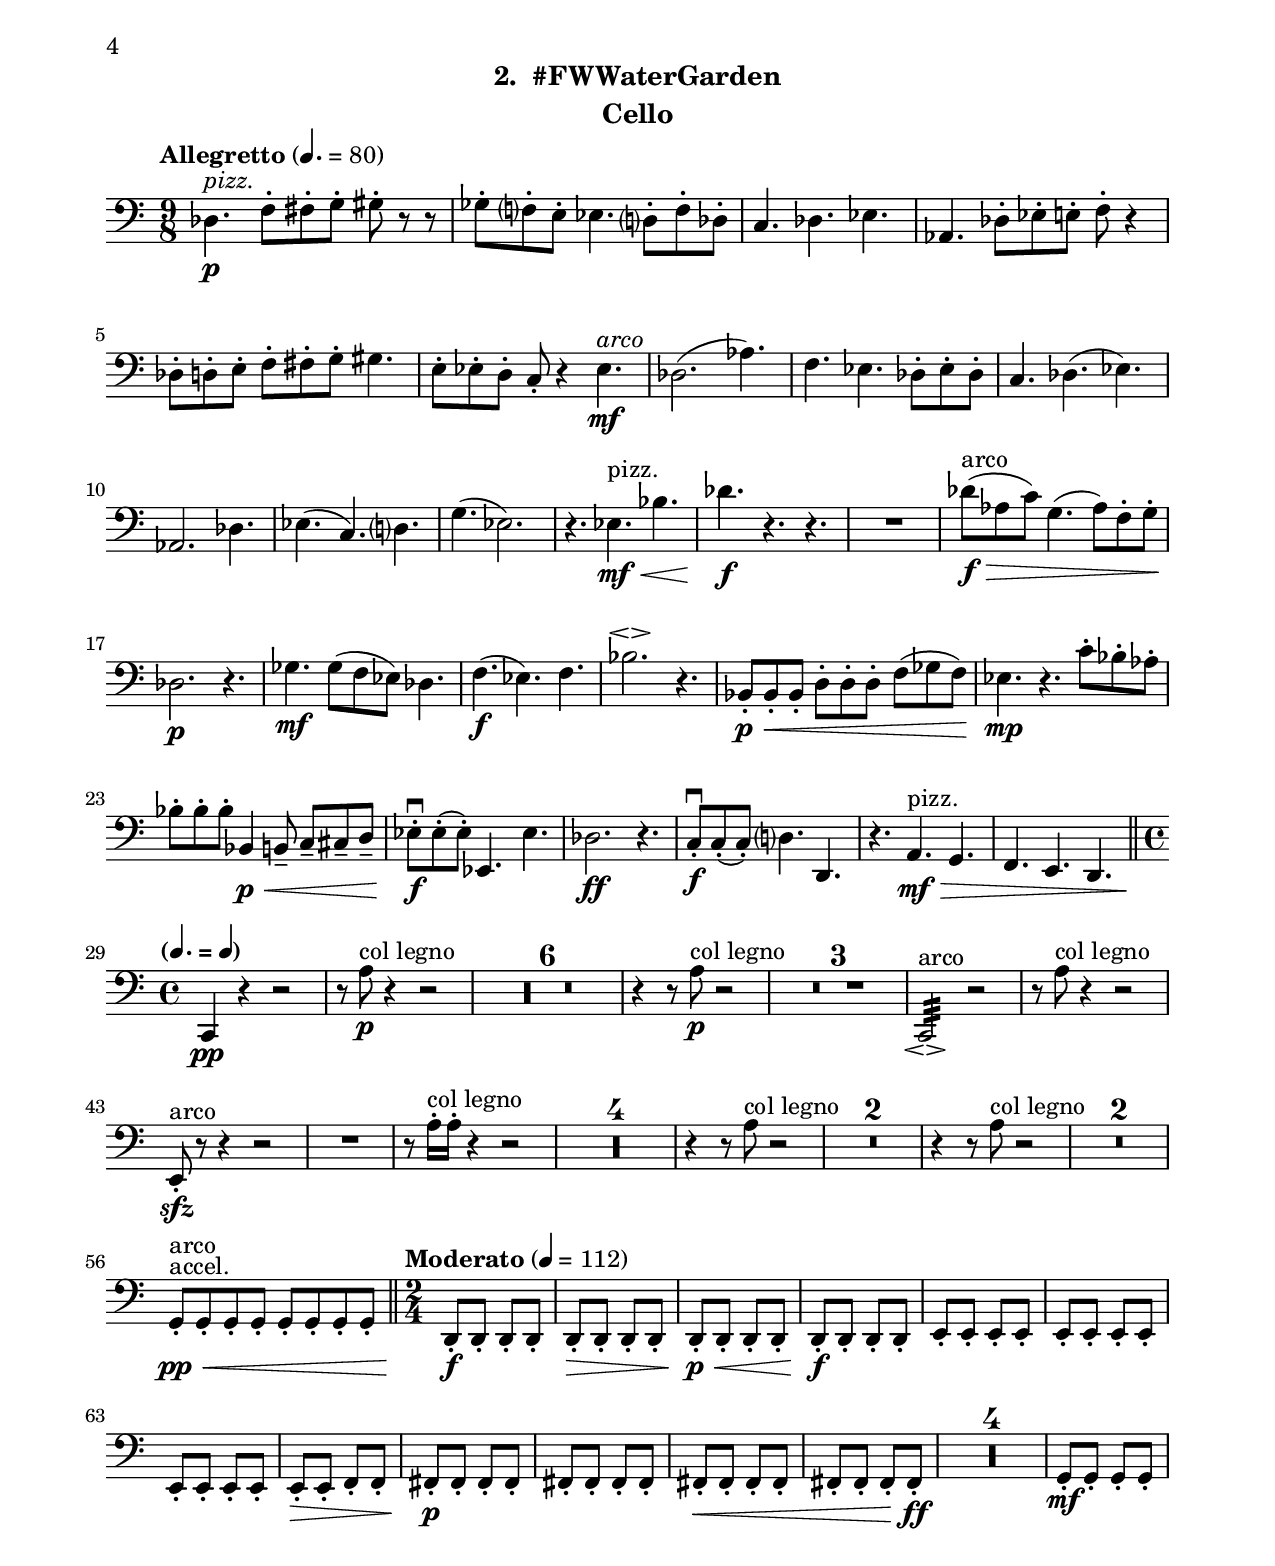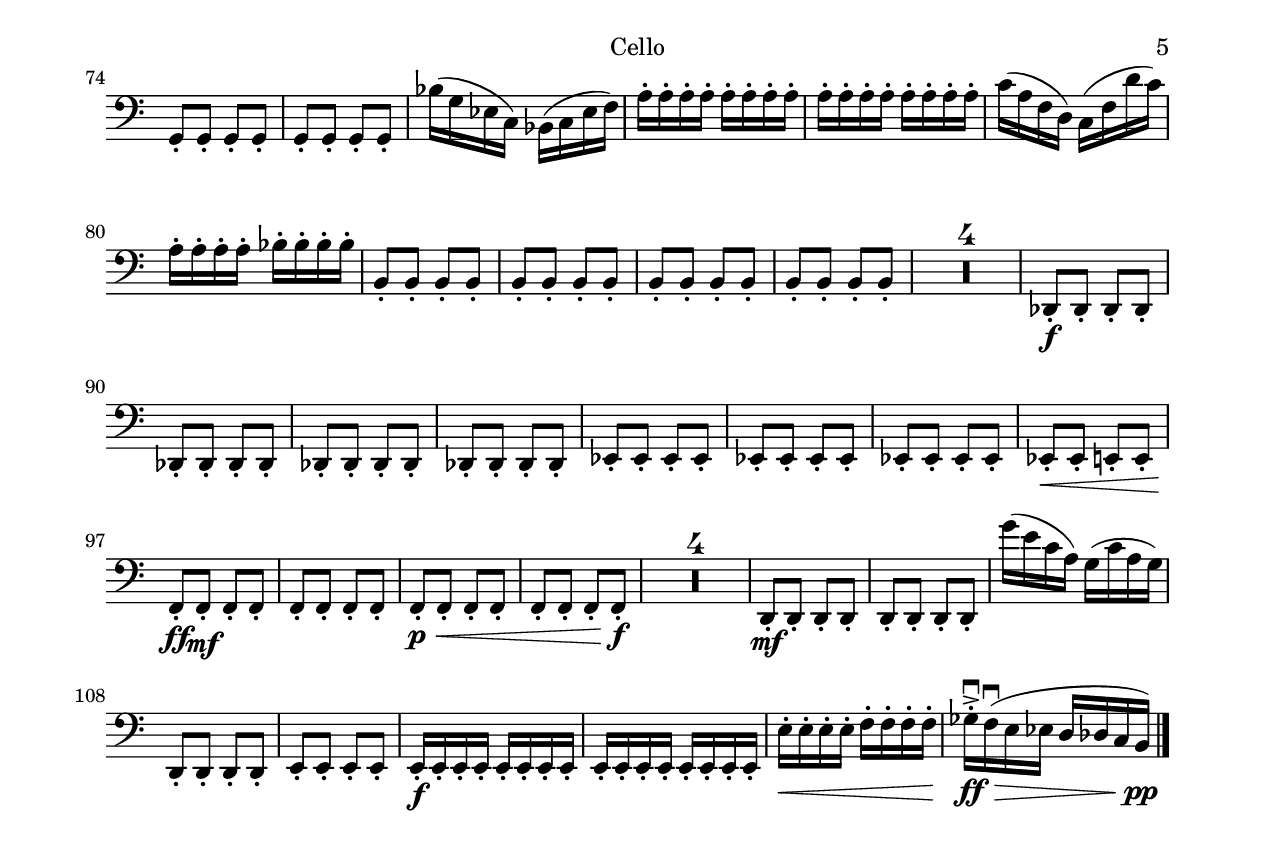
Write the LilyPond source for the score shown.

\version "2.12.0"
#(set-default-paper-size "letter")
#(set-global-staff-size 21)

\paper {
  line-width    = 180\mm
  left-margin   = 20\mm
  top-margin    = 10\mm
  bottom-margin = 15\mm
  indent = 0 \mm 
  ragged-bottom = ##f  
  first-page-number = 4
  print-first-page-number = ##t  
  two-sided = ##t
  binding-offset = 0.25\in
  }

\header {
    subtitle = "2.  #FWWaterGarden"
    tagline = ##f
    instrument = "Cello"                     %% CHANGE INSTRUMENT NAME
    }

AvoiceAA = \relative c{
    \clef bass
    %staffkeysig
    \key c \major 
    %bartimesig: 
    \time 9/8 
    \tempo "Allegretto" 4. = 80  
    des4. ^\markup {\italic "pizz."} \p f8-.  fis-.  g-.  gis-.  r r      | % 1
    ges-.  f-.  e-.  ees4. d8-.  f-.  des-.       | % 2
    c4. des4. ees4.      | % 3
    aes,4. des8-.  ees-.  e-.  f-.  r4      | % 4
    des8-.  d-.  e-.  f-.  fis-.  g-.  gis4.      | % 5
    e8-.  ees-.  d-.  c-.  r4 ees4. \mf ^\markup {\italic "arco"}      | % 6
    des2.( aes'4.)      | % 7
    f4. ees4. des8-.  ees-.  des-.       | % 8
    c4. des4.( ees4.)      | % 9
    aes,2. des4.      | % 10
    ees4.( c4.) d4.      | % 11
    g4.( ees2.)      | % 12
    r4. ees4. \< ^\markup {\upright  "pizz."} \mf bes'4.      | % 13
    des4. \! \f r4. r4.      | % 14
    R1*9/8      | % 15
    des8( \> \f ^\markup {\upright  ""} ^\markup {\upright  "arco"} aes c) g4.( aes8)  f-.  g-.       | % 16
    des2. \! \p r4.      | % 17
    ges4. \mf ges8( f ees) des4.      | % 18
    f4.( \f ees4.) f4.      | % 19
    bes2.\espressivo  r4.      | % 20
    bes,8-.  \< \p bes-.  bes-. d-.  d-.  d-. f( ges f)      | % 21
    ees4. \mp r4. c'8-.  bes-.  aes-.       | % 22
    bes-.  bes-.  bes-.  bes,4 \< \p b8--  c--  cis--  d--       | % 23
    ees-. \f \downbow ees-.(  ees-.)  ees,4. ees'4.      | % 24
    des2. \ff r4.      | % 25
    c8-. \f \downbow c-.(  c-.)  d4. d,      | % 26
    r a' ^\markup {\upright  "pizz."} \mf \> g      | % 27
    f e d    \bar "||"      | % 28
    %bartimesig: 
    \time 4/4 
    \tempo \markup { \concat { ( \smaller \general-align #Y #DOWN \note #"4." #1 " = " \smaller \general-align #Y #DOWN \note #"4" #1 ) } }
    c4 \pp r r2      | % 29
    r8 a'' ^\markup {\upright  "col legno"} \p r4 r2      | % 30
    R1 *6  | % 
    r4 r8 a ^\markup {\upright  "col legno"} \p r2      | % 37
    R1 *3  | % 
    c,,2:32 \espressivo  ^\markup {\upright  "arco"} r      | % 41
    r8 a'' ^\markup {\upright  "col legno"} r4 r2      | % 42
    e,8-.  \sfz ^\markup {\upright  "arco"} r r4 r2      | % 43
    R1  | % 
    r8 a'16-.  ^\markup {\upright  "col legno"} a-.  r4 r2      | % 45
    R1 *4  | % 
    r4 r8 a ^\markup {\upright  "col legno"} r2      | % 50
    R1 *2  | % 
    r4 r8 a ^\markup {\upright  "col legno"} r2      | % 53
    R1 *2     | % 55
    g,8-.  \< ^\markup {\upright  "accel."} \pp ^\markup {\upright  "arco"} g-.  g-.  g-.  g-.  g-.  g-.  g-.      \bar "||"       | % 56
    %bartimesig: 
    \time 2/4 
    \tempo "Moderato" 4 = 112  
    d8-.  \! \f d-.  d-.  d-.       | % 57
    d-.  \> d-.  d-.  d-.       | % 58
    d-.  \< \! \p d-.  d-.  d-.       | % 59
    d-.  \! \f d-.  d-.  d-.       | % 60
    e-.  e-.  e-.  e-.       | % 61
    e-.  e-.  e-.  e-.       | % 62
    e-.  e-.  e-.  e-.       | % 63
    e-.  \> e-.  f-.  f-.       | % 64
    fis-.  \! \p fis-.  fis-.  fis-.       | % 65
    fis-.  fis-.  fis-.  fis-.       | % 66
    fis-.  \< fis-.  fis-.  fis-.       | % 67
    fis-.  fis-.  fis-.  fis-.  \! \ff      | % 68
    R2 *4  | % 
    g8-.  \mf g-.  g-.  g-.       | % 73
    g-.  g-.  g-.  g-.       | % 74
    g-.  g-.  g-.  g-.       | % 75
    bes'16( g ees c) bes( c ees f)      | % 76
    a-.  a-.  a-.  a-.  a-.  a-.  a-.  a-.       | % 77
    a-.  a-.  a-.  a-.  a-.  a-.  a-.  a-.       | % 78
    c( a f d) c( f d' c)      | % 79
    a-.  a-.  a-.  a-.  bes-.  bes-.  bes-.  bes-.       | % 80
    b,8-.  b-.  b-.  b-.       | % 81
    b-.  b-.  b-.  b-.       | % 82
    b-.  b-.  b-.  b-.       | % 83
    b-.  b-.  b-.  b-.       | % 84
    R2 *4  | % 
    des,8-.  \f des-.  des-.  des-.       | % 89
    des-.  des-.  des-.  des-.       | % 90
    des-.  des-.  des-.  des-.       | % 91
    des-.  des-.  des-.  des-.       | % 92
    ees-.  ees-.  ees-.  ees-.       | % 93
    ees-.  ees-.  ees-.  ees-.       | % 94
    ees-.  ees-.  ees-.  ees-.       | % 95
    ees-. \< ees-.  e-.  e-.       | % 96
    f-. \ff f-. \mf f-.  f-.       | % 97
    f-.  f-.  f-.  f-.       | % 98
    f-.  \< \p f-.  f-.  f-.       | % 99
    f-.  f-.  f-.  f-.  \! \f      | % 100
    R2 *4  | % 
    d8-.  \mf d-.  d-.  d-.       | % 105
    d-.  d-.  d-.  d-.       | % 106
    g''16( e c a) g( c a g)      | % 107
    d,8-.  d-.  d-.  d-.       | % 108
    e-.  e-.  e-.  e-.       | % 109
    e16-.  \f e-.  e-.  e-.  e-.  e-.  e-.  e-.       | % 110
    e-.  e-.  e-.  e-.  e-.  e-.  e-.  e-.       | % 111
    e'-.  \< e-.  e-.  e-.  f-.  f-.  f-.  f-.     | % 112
    ges16-. -> \> \ff \downbow f( \downbow e ees d des c b) \pp \bar "|." 
}% end of last bar in partorvoice

ApartA =  << 
  %    \mergeDifferentlyHeadedOn
  %    \mergeDifferentlyDottedOn 
  %        \context Voice = AvoiceAA{\voiceOne \AvoiceAA}\\ 
        \context Voice = AvoiceAA{ \AvoiceAA }
        >> 


\score { 
    << 
        \context Staff = ApartA << 
            \ApartA
        >>

      \set Score.skipBars = ##t
       #(set-accidental-style 'modern-cautionary)
      \set Score.markFormatter = #format-mark-box-letters %%boxed rehearsal-marks
  >>
}%% end of score-block 
